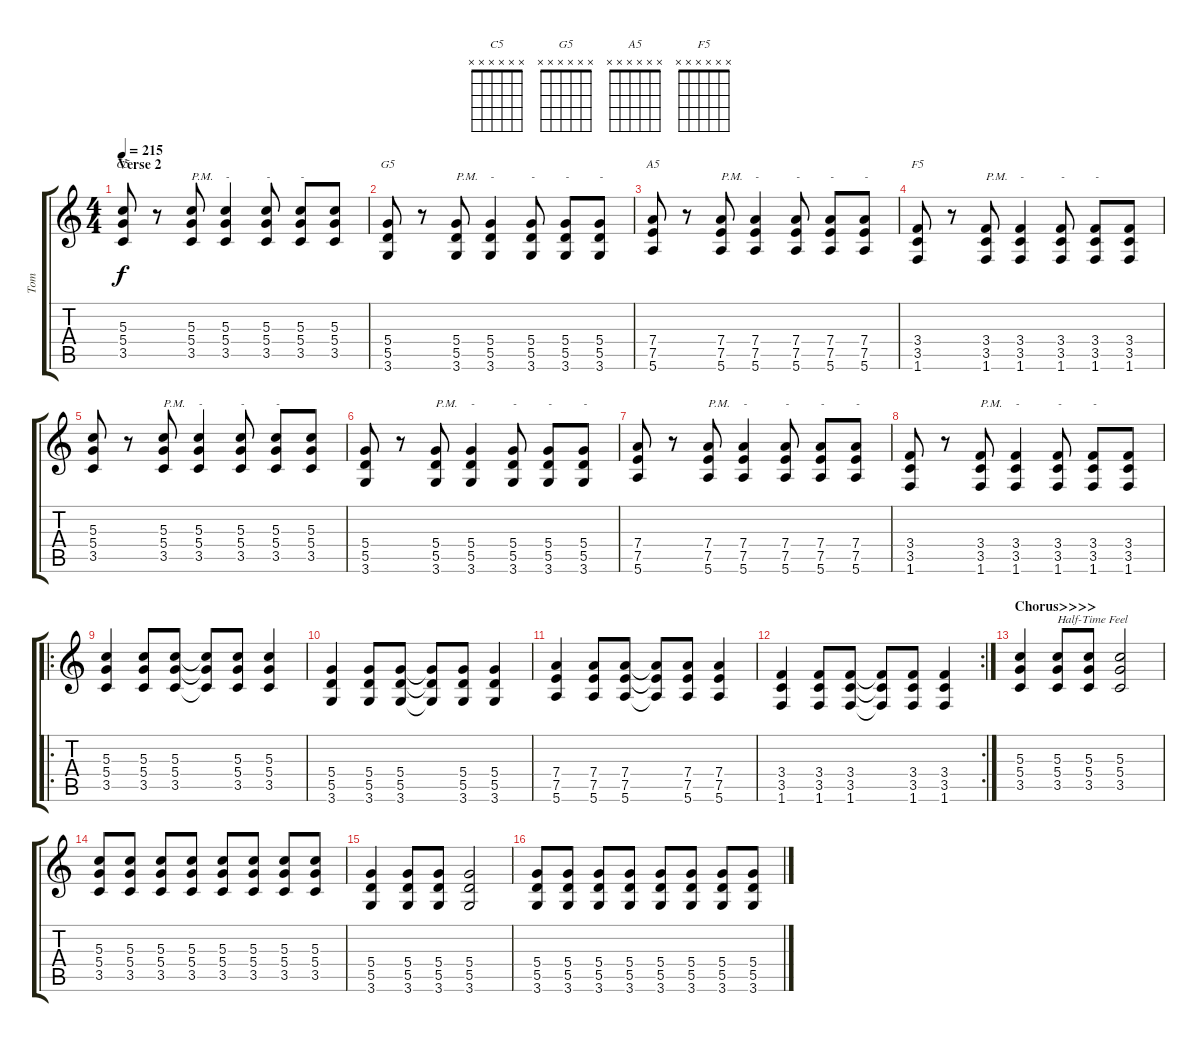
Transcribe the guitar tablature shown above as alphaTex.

\track ("Tom " "Tom ") {instrument distortionguitar}
\staff {score tabs}
\tuning (E4 B3 G3 D3 A2 E2) {hide}
\chord ("C5" x x x x x x) {firstfret 0}
\chord ("G5" x x x x x x) {firstfret 0}
\chord ("A5" x x x x x x) {firstfret 0}
\chord ("F5" x x x x x x) {firstfret 0}
\ts (4 4)
\section ("" "Verse 2")
\tempo 215
\clef g2
\ks c
(5.3 5.4 3.5).8{ch "C5" dy f} r.8 (5.3 5.4 3.5).8{txt "P.M."} (5.3 5.4 3.5).4{txt "-"} (5.3 5.4 3.5).8{txt "-"} (5.3 5.4 3.5).8{txt "-"} (5.3 5.4 3.5).8 |
(5.4 5.5 3.6).8{ch "G5"} r.8 (5.4 5.5 3.6).8{txt "P.M."} (5.4 5.5 3.6).4{txt "-"} (5.4 5.5 3.6).8{txt "-"} (5.4 5.5 3.6).8{txt "-"} (5.4 5.5 3.6).8{txt "-"} |
(7.4 7.5 5.6).8{ch "A5"} r.8 (7.4 7.5 5.6).8{txt "P.M."} (7.4 7.5 5.6).4{txt "-"} (7.4 7.5 5.6).8{txt "-"} (7.4 7.5 5.6).8{txt "-"} (7.4 7.5 5.6).8{txt "-"} |
(3.4 3.5 1.6).8{ch "F5"} r.8 (3.4 3.5 1.6).8{txt "P.M."} (3.4 3.5 1.6).4{txt "-"} (3.4 3.5 1.6).8{txt "-"} (3.4 3.5 1.6).8{txt "-"} (3.4 3.5 1.6).8 |
(5.3 5.4 3.5).8 r.8 (5.3 5.4 3.5).8{txt "P.M."} (5.3 5.4 3.5).4{txt "-"} (5.3 5.4 3.5).8{txt "-"} (5.3 5.4 3.5).8{txt "-"} (5.3 5.4 3.5).8 |
(5.4 5.5 3.6).8 r.8 (5.4 5.5 3.6).8{txt "P.M."} (5.4 5.5 3.6).4{txt "-"} (5.4 5.5 3.6).8{txt "-"} (5.4 5.5 3.6).8{txt "-"} (5.4 5.5 3.6).8{txt "-"} |
(7.4 7.5 5.6).8 r.8 (7.4 7.5 5.6).8{txt "P.M."} (7.4 7.5 5.6).4{txt "-"} (7.4 7.5 5.6).8{txt "-"} (7.4 7.5 5.6).8{txt "-"} (7.4 7.5 5.6).8{txt "-"} |
(3.4 3.5 1.6).8 r.8 (3.4 3.5 1.6).8{txt "P.M."} (3.4 3.5 1.6).4{txt "-"} (3.4 3.5 1.6).8{txt "-"} (3.4 3.5 1.6).8{txt "-"} (3.4 3.5 1.6).8 |
\ro
(5.3 5.4 3.5).4 (5.3 5.4 3.5).8 (5.3 5.4 3.5).8 (5.3{t} 5.4{t} 3.5{t}).8 (5.3 5.4 3.5).8 (5.3 5.4 3.5).4 |
(5.4 5.5 3.6).4 (5.4 5.5 3.6).8 (5.4 5.5 3.6).8 (5.4{t} 5.5{t} 3.6{t}).8 (5.4 5.5 3.6).8 (5.4 5.5 3.6).4 |
(7.4 7.5 5.6).4 (7.4 7.5 5.6).8 (7.4 7.5 5.6).8 (7.4{t} 7.5{t} 5.6{t}).8 (7.4 7.5 5.6).8 (7.4 7.5 5.6).4 |
\rc 2
(3.4 3.5 1.6).4 (3.4 3.5 1.6).8 (3.4 3.5 1.6).8 (3.4{t} 3.5{t} 1.6{t}).8 (3.4 3.5 1.6).8 (3.4 3.5 1.6).4 |
\section ("" "Chorus>>>>")
(5.3 5.4 3.5).4 (5.3 5.4 3.5).8{txt "Half-Time Feel"} (5.3 5.4 3.5).8 (5.3 5.4 3.5).2 |
(5.3 5.4 3.5).8 (5.3 5.4 3.5).8 (5.3 5.4 3.5).8 (5.3 5.4 3.5).8 (5.3 5.4 3.5).8 (5.3 5.4 3.5).8 (5.3 5.4 3.5).8 (5.3 5.4 3.5).8 |
(5.4 5.5 3.6).4 (5.4 5.5 3.6).8 (5.4 5.5 3.6).8 (5.4 5.5 3.6).2 |
(5.4 5.5 3.6).8 (5.4 5.5 3.6).8 (5.4 5.5 3.6).8 (5.4 5.5 3.6).8 (5.4 5.5 3.6).8 (5.4 5.5 3.6).8 (5.4 5.5 3.6).8 (5.4 5.5 3.6).8
